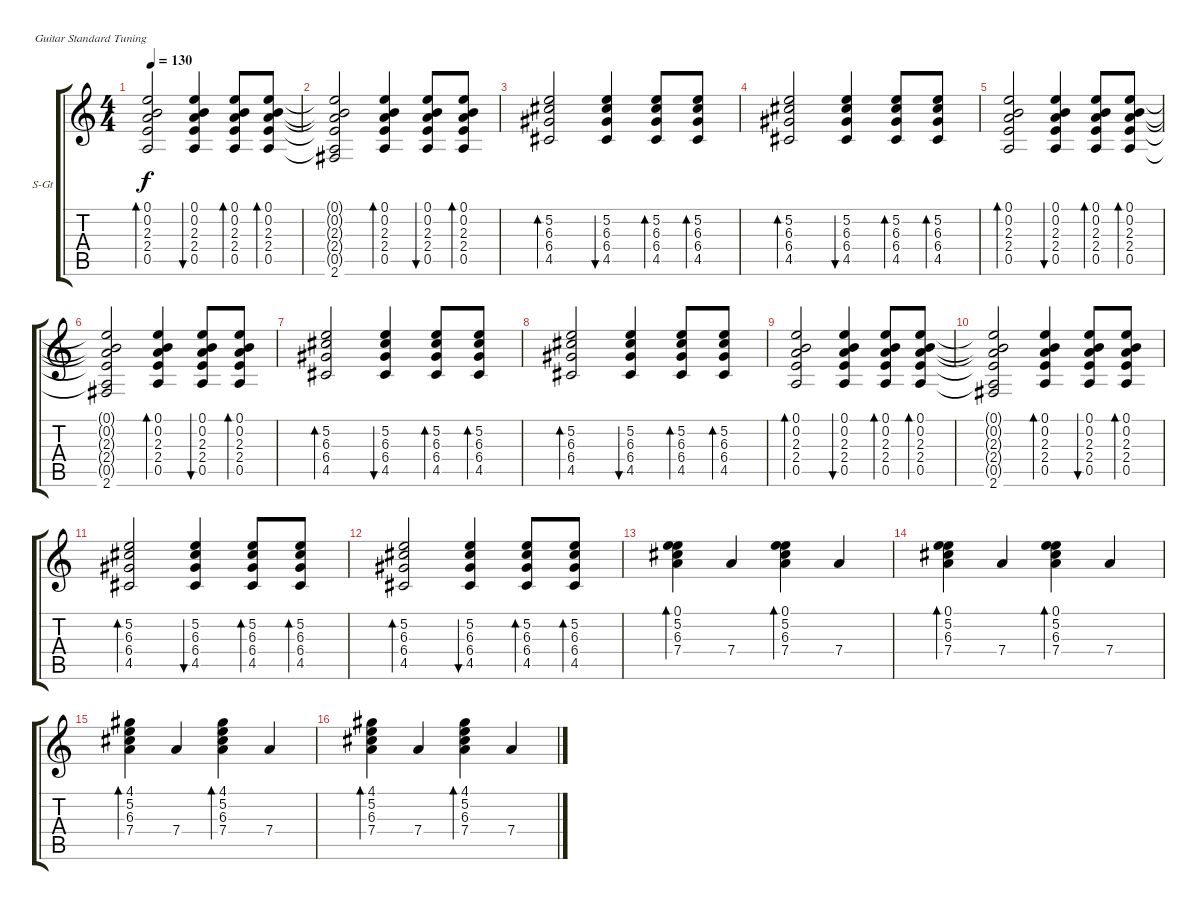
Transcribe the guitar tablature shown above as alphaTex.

\bracketExtendMode groupsimilarinstruments
\firstSystemTrackNameOrientation horizontal
\otherSystemsTrackNameOrientation horizontal
\track ("Guitarra Ritmica" "S-Gt") {instrument acousticguitarsteel}
\staff {score tabs}
\tuning (E4 B3 G3 D3 A2 E2)
\ts (4 4)
\tempo 130
\clef g2
\ks c
(0.1 0.2 2.3 2.4 0.5).2{bd 60 dy f} (0.1 0.2 2.3 2.4 0.5).4{bu 60} (0.1 0.2 2.3 2.4 0.5).8{bd 60} (0.1 0.2 2.3 2.4 0.5).8{bd 60} |
(0.1{t} 0.2{t} 2.3{t} 2.4{t} 0.5{t} 2.6).2 (0.1 0.2 2.3 2.4 0.5).4{bd 60} (0.1 0.2 2.3 2.4 0.5).8{bu 60} (0.1 0.2 2.3 2.4 0.5).8{bd 60} |
(5.2 6.3 6.4 4.5).2{bd 60} (5.2 6.3 6.4 4.5).4{bu 60} (5.2 6.3 6.4 4.5).8{bd 60} (5.2 6.3 6.4 4.5).8{bd 60} |
(5.2 6.3 6.4 4.5).2{bd 60} (5.2 6.3 6.4 4.5).4{bu 60} (5.2 6.3 6.4 4.5).8{bd 60} (5.2 6.3 6.4 4.5).8{bd 60} |
(0.1 0.2 2.3 2.4 0.5).2{bd 60} (0.1 0.2 2.3 2.4 0.5).4{bu 60} (0.1 0.2 2.3 2.4 0.5).8{bd 60} (0.1 0.2 2.3 2.4 0.5).8{bd 60} |
(0.1{t} 0.2{t} 2.3{t} 2.4{t} 0.5{t} 2.6).2 (0.1 0.2 2.3 2.4 0.5).4{bd 60} (0.1 0.2 2.3 2.4 0.5).8{bu 60} (0.1 0.2 2.3 2.4 0.5).8{bd 60} |
(5.2 6.3 6.4 4.5).2{bd 60} (5.2 6.3 6.4 4.5).4{bu 60} (5.2 6.3 6.4 4.5).8{bd 60} (5.2 6.3 6.4 4.5).8{bd 60} |
(5.2 6.3 6.4 4.5).2{bd 60} (5.2 6.3 6.4 4.5).4{bu 60} (5.2 6.3 6.4 4.5).8{bd 60} (5.2 6.3 6.4 4.5).8{bd 60} |
(0.1 0.2 2.3 2.4 0.5).2{bd 60} (0.1 0.2 2.3 2.4 0.5).4{bu 60} (0.1 0.2 2.3 2.4 0.5).8{bd 60} (0.1 0.2 2.3 2.4 0.5).8{bd 60} |
(0.1{t} 0.2{t} 2.3{t} 2.4{t} 0.5{t} 2.6).2 (0.1 0.2 2.3 2.4 0.5).4{bd 60} (0.1 0.2 2.3 2.4 0.5).8{bu 60} (0.1 0.2 2.3 2.4 0.5).8{bd 60} |
(5.2 6.3 6.4 4.5).2{bd 60} (5.2 6.3 6.4 4.5).4{bu 60} (5.2 6.3 6.4 4.5).8{bd 60} (5.2 6.3 6.4 4.5).8{bd 60} |
(5.2 6.3 6.4 4.5).2{bd 60} (5.2 6.3 6.4 4.5).4{bu 60} (5.2 6.3 6.4 4.5).8{bd 60} (5.2 6.3 6.4 4.5).8{bd 60} |
(0.1 5.2 6.3 7.4).4{bd 120} 7.4.4 (0.1 5.2 6.3 7.4).4{bd 120} 7.4.4 |
(0.1 5.2 6.3 7.4).4{bd 120} 7.4.4 (0.1 5.2 6.3 7.4).4{bd 120} 7.4.4 |
(4.1 5.2 6.3 7.4).4{bd 120} 7.4.4 (4.1 5.2 6.3 7.4).4{bd 120} 7.4.4 |
(4.1 5.2 6.3 7.4).4{bd 120} 7.4.4 (4.1 5.2 6.3 7.4).4{bd 120} 7.4.4
